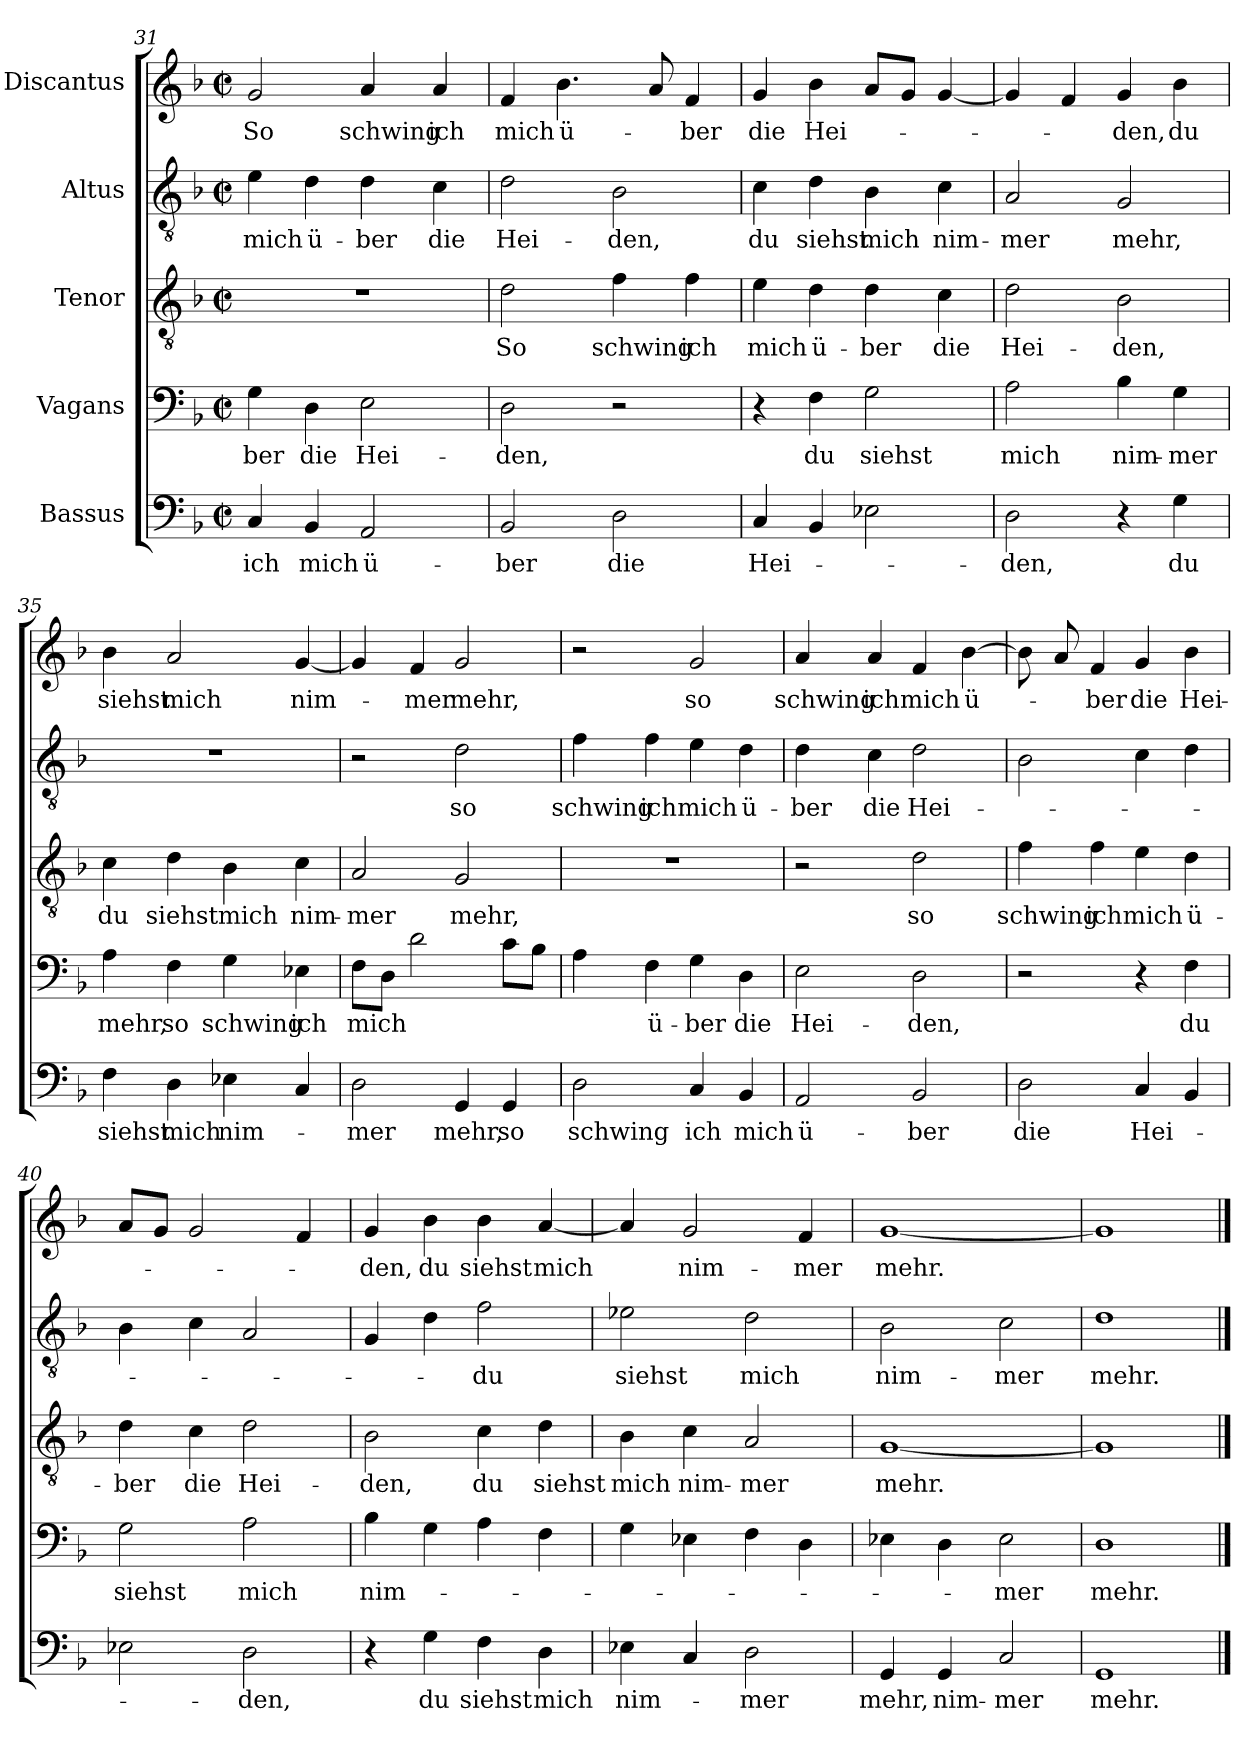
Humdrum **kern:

**kern	**text	**kern	**text	**kern	**text	**kern	**text	**kern	**text
*part5	*part5	*part4	*part4	*part3	*part3	*part2	*part2	*part1	*part1
*staff5	*staff5	*staff4	*staff4	*staff3	*staff3	*staff2	*staff2	*staff1	*staff1
*I"Bassus	*	*I"Vagans	*	*I"Tenor	*	*I"Altus	*	*I"Discantus	*
*clefF4	*	*clefF4	*	*clefGv2	*	*clefGv2	*	*clefG2	*
*k[b-]	*	*k[b-]	*	*k[b-]	*	*k[b-]	*	*k[b-]	*
*M2/2	*	*M2/2	*	*M2/2	*	*M2/2	*	*M2/2	*
*met(c|)	*	*met(c|)	*	*met(c|)	*	*met(c|)	*	*met(c|)	*
=31	=31	=31	=31	=31	=31	=31	=31	=31	=31
!	!LO:LY:b	!	!LO:LY:b	!	!	!	!LO:LY:b	!	!LO:LY:b
4C/	ich	4G\	-ber	1r	.	4e\	mich	2g/	So
!	!LO:LY:b	!	!LO:LY:b	!	!	!	!LO:LY:b	!	!
4BB-/	mich	4D\	die	.	.	4d\	ü-	.	.
!	!LO:LY:b	!	!LO:LY:b	!	!	!	!LO:LY:b	!	!LO:LY:b
2AA/	ü-	2E\	Hei-	.	.	4d\	-ber	4a/	schwing
!	!	!	!	!	!	!	!LO:LY:b	!	!LO:LY:b
.	.	.	.	.	.	4c\	die	4a/	ich
=32	=32	=32	=32	=32	=32	=32	=32	=32	=32
!	!LO:LY:b	!	!LO:LY:b	!	!LO:LY:b	!	!LO:LY:b	!	!LO:LY:b
2BB-/	-ber	2D\	-den,	2d\	So	2d\	Hei-	4f/	mich
!	!	!	!	!	!	!	!	!	!LO:LY:b
.	.	.	.	.	.	.	.	4.b-\	ü-
!	!LO:LY:b	!	!	!	!LO:LY:b	!	!LO:LY:b	!	!
2D\	die	2r	.	4f\	schwing	2B-\	-den,	.	.
.	.	.	.	.	.	.	.	8a/	.
!	!	!	!	!	!LO:LY:b	!	!	!	!LO:LY:b
.	.	.	.	4f\	ich	.	.	4f/	-ber
!!LO:PB:g=z
=33	=33	=33	=33	=33	=33	=33	=33	=33	=33
!	!LO:LY:b	!	!	!	!LO:LY:b	!	!LO:LY:b	!	!LO:LY:b
4C/	Hei-	4r	.	4e\	mich	4c\	du	4g/	die
!	!	!	!LO:LY:b	!	!LO:LY:b	!	!LO:LY:b	!	!LO:LY:b
4BB-/	.	4F\	du	4d\	ü-	4d\	siehst	4b-\	Hei-
!	!	!	!LO:LY:b	!	!LO:LY:b	!	!LO:LY:b	!	!
2E-X\	.	2G\	siehst	4d\	-ber	4B-\	mich	8aL	.
.	.	.	.	.	.	.	.	8gJ	.
!	!	!	!	!	!LO:LY:b	!	!LO:LY:b	!	!
.	.	.	.	4c\	die	4c\	nim-	[4g/	.
=34	=34	=34	=34	=34	=34	=34	=34	=34	=34
!	!LO:LY:b	!	!LO:LY:b	!	!LO:LY:b	!	!LO:LY:b	!	!
2D\	-den,	2A\	mich	2d\	Hei-	2A/	-mer	4g/]	.
.	.	.	.	.	.	.	.	4f/	.
!	!	!	!LO:LY:b	!	!LO:LY:b	!	!LO:LY:b	!	!LO:LY:b
4r	.	4B-\	nim-	2B-\	-den,	2G/	mehr,	4g/	-den,
!	!LO:LY:b	!	!LO:LY:b	!	!	!	!	!	!LO:LY:b
4G\	du	4G\	-mer	.	.	.	.	4b-\	du
=35	=35	=35	=35	=35	=35	=35	=35	=35	=35
!	!LO:LY:b	!	!LO:LY:b	!	!LO:LY:b	!	!	!	!LO:LY:b
4F\	siehst	4A\	mehr,	4c\	du	1r	.	4b-\	siehst
!	!LO:LY:b	!	!LO:LY:b	!	!LO:LY:b	!	!	!	!LO:LY:b
4D\	mich	4F\	so	4d\	siehst	.	.	2a/	mich
!	!LO:LY:b	!	!LO:LY:b	!	!LO:LY:b	!	!	!	!
4E-X\	nim-	4G\	schwing	4B-\	mich	.	.	.	.
!	!	!	!LO:LY:b	!	!LO:LY:b	!	!	!	!LO:LY:b
4C/	.	4E-X\	ich	4c\	nim-	.	.	[4g/	nim-
=36	=36	=36	=36	=36	=36	=36	=36	=36	=36
!	!LO:LY:b	!	!LO:LY:b	!	!LO:LY:b	!	!	!	!
2D\	-mer	8FL	mich	2A/	-mer	2r	.	4g/]	.
.	.	8DJ	.	.	.	.	.	.	.
!	!	!	!	!	!	!	!	!	!LO:LY:b
.	.	2d\	.	.	.	.	.	4f/	-mer
!	!LO:LY:b	!	!	!	!LO:LY:b	!	!LO:LY:b	!	!LO:LY:b
4GG/	mehr,	.	.	2G/	mehr,	2d\	so	2g/	mehr,
!	!LO:LY:b	!	!	!	!	!	!	!	!
4GG/	so	8cL	.	.	.	.	.	.	.
.	.	8B-J	.	.	.	.	.	.	.
!!LO:LB:g=z
=37	=37	=37	=37	=37	=37	=37	=37	=37	=37
!	!LO:LY:b	!	!	!	!	!	!LO:LY:b	!	!
2D\	schwing	4A\	.	1r	.	4f\	schwing	2r	.
!	!	!	!LO:LY:b	!	!	!	!LO:LY:b	!	!
.	.	4F\	ü-	.	.	4f\	ich	.	.
!	!LO:LY:b	!	!LO:LY:b	!	!	!	!LO:LY:b	!	!LO:LY:b
4C/	ich	4G\	-ber	.	.	4e\	mich	2g/	so
!	!LO:LY:b	!	!LO:LY:b	!	!	!	!LO:LY:b	!	!
4BB-/	mich	4D\	die	.	.	4d\	ü-	.	.
=38	=38	=38	=38	=38	=38	=38	=38	=38	=38
!	!LO:LY:b	!	!LO:LY:b	!	!	!	!LO:LY:b	!	!LO:LY:b
2AA/	ü-	2E\	Hei-	2r	.	4d\	-ber	4a/	schwing
!	!	!	!	!	!	!	!LO:LY:b	!	!LO:LY:b
.	.	.	.	.	.	4c\	die	4a/	ich
!	!LO:LY:b	!	!LO:LY:b	!	!LO:LY:b	!	!LO:LY:b	!	!LO:LY:b
2BB-/	-ber	2D\	-den,	2d\	so	2d\	Hei-	4f/	mich
!	!	!	!	!	!	!	!	!	!LO:LY:b
.	.	.	.	.	.	.	.	[4b-\	ü-
=39	=39	=39	=39	=39	=39	=39	=39	=39	=39
!	!LO:LY:b	!	!	!	!LO:LY:b	!	!	!	!
2D\	die	2r	.	4f\	schwing	2B-\	.	8b-\]	.
.	.	.	.	.	.	.	.	8a/	.
!	!	!	!	!	!LO:LY:b	!	!	!	!LO:LY:b
.	.	.	.	4f\	ich	.	.	4f/	-ber
!	!LO:LY:b	!	!	!	!LO:LY:b	!	!	!	!LO:LY:b
4C/	Hei-	4r	.	4e\	mich	4c\	.	4g/	die
!	!	!	!LO:LY:b	!	!LO:LY:b	!	!	!	!LO:LY:b
4BB-/	.	4F\	du	4d\	ü-	4d\	.	4b-\	Hei-
=40	=40	=40	=40	=40	=40	=40	=40	=40	=40
!	!	!	!LO:LY:b	!	!LO:LY:b	!	!	!	!
2E-X\	.	2G\	siehst	4d\	-ber	4B-\	.	8aL	.
.	.	.	.	.	.	.	.	8gJ	.
!	!	!	!	!	!LO:LY:b	!	!	!	!
.	.	.	.	4c\	die	4c\	.	2g/	.
!	!LO:LY:b	!	!LO:LY:b	!	!LO:LY:b	!	!	!	!
2D\	-den,	2A\	mich	2d\	Hei-	2A/	.	.	.
.	.	.	.	.	.	.	.	4f/	.
!!LO:LB:g=z
=41	=41	=41	=41	=41	=41	=41	=41	=41	=41
!	!	!	!LO:LY:b	!	!LO:LY:b	!	!	!	!LO:LY:b
4r	.	4B-\	nim-	2B-\	-den,	4G/	.	4g/	-den,
!	!LO:LY:b	!	!	!	!	!	!	!	!LO:LY:b
4G\	du	4G\	.	.	.	4d\	.	4b-\	du
!	!LO:LY:b	!	!	!	!LO:LY:b	!	!LO:LY:b	!	!LO:LY:b
4F\	siehst	4A\	.	4c\	du	2f\	du	4b-\	siehst
!	!LO:LY:b	!	!	!	!LO:LY:b	!	!	!	!LO:LY:b
4D\	mich	4F\	.	4d\	siehst	.	.	[4a/	mich
=42	=42	=42	=42	=42	=42	=42	=42	=42	=42
!	!LO:LY:b	!	!	!	!LO:LY:b	!	!LO:LY:b	!	!
4E-X\	nim-	4G\	.	4B-\	mich	2e-X\	siehst	4a/]	.
!	!	!	!	!	!LO:LY:b	!	!	!	!LO:LY:b
4C/	.	4E-X\	.	4c\	nim-	.	.	2g/	nim-
!	!LO:LY:b	!	!	!	!LO:LY:b	!	!LO:LY:b	!	!
2D\	-mer	4F\	.	2A/	-mer	2d\	mich	.	.
!	!	!	!	!	!	!	!	!	!LO:LY:b
.	.	4D\	.	.	.	.	.	4f/	-mer
=43	=43	=43	=43	=43	=43	=43	=43	=43	=43
!	!LO:LY:b	!	!	!	!LO:LY:b	!	!LO:LY:b	!	!LO:LY:b
4GG/	mehr,	4E-X\	.	[1G	mehr.	2B-\	nim-	[1g	mehr.
!	!LO:LY:b	!	!	!	!	!	!	!	!
4GG/	nim-	4D\	.	.	.	.	.	.	.
!	!LO:LY:b	!	!LO:LY:b	!	!	!	!LO:LY:b	!	!
2C/	-mer	2E-\	-mer	.	.	2c\	-mer	.	.
=44	=44	=44	=44	=44	=44	=44	=44	=44	=44
!	!LO:LY:b	!	!LO:LY:b	!	!	!	!LO:LY:b	!	!
1GG	mehr.	1D	mehr.	1G]	.	1d	-mehr.	1g]	.
==	==	==	==	==	==	==	==	==	==
*-	*-	*-	*-	*-	*-	*-	*-	*-	*-
